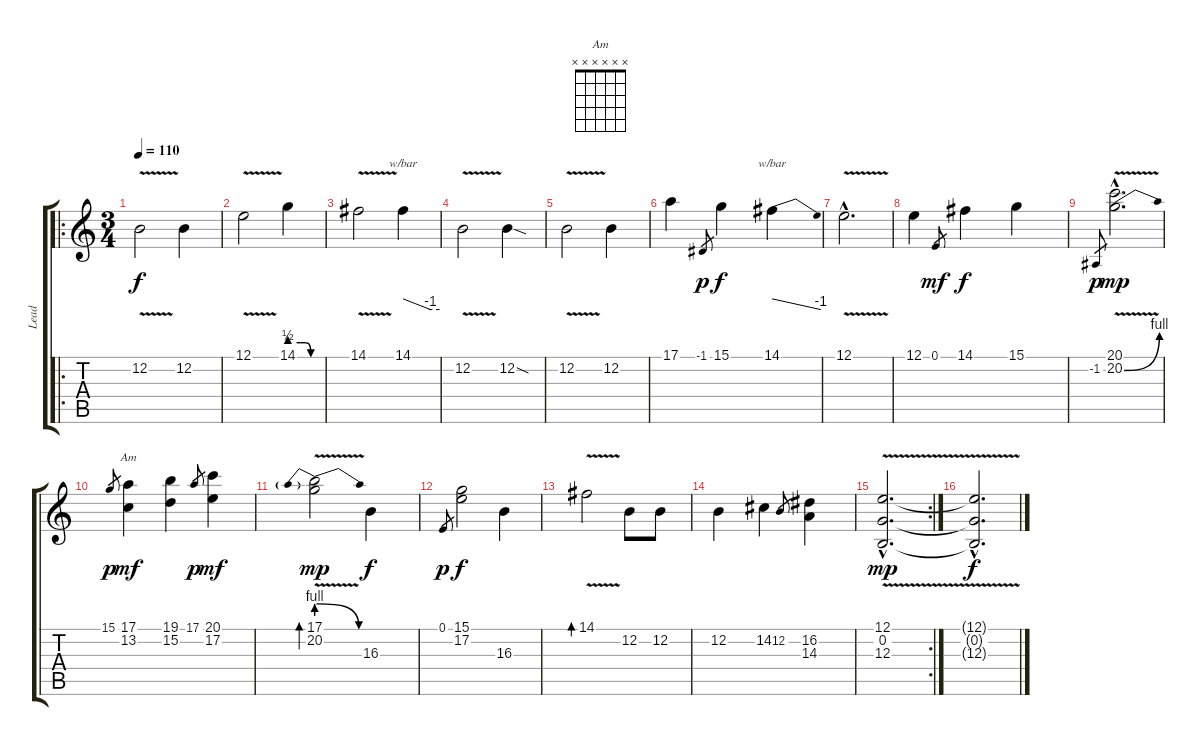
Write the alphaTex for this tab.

\track ("Lead" "Lead") {instrument fx1rain}
\staff {score tabs}
\tuning (E4 B3 G3 D3 A2 E2) {hide}
\chord ("Am" x x x x x x)
\ro
\ts (3 4)
\tempo 110
\clef g2
\ks c
12.2{v}.2{dy f instrument distortionguitar} 12.2.4 |
12.1{v}.2 14.1{be (custom 0 2 20 2 30 2 40 0 60 0)}.4 |
14.1{v}.2 14.1.4{tbe (custom default 0 0 45 -4 60 -4)} |
12.2{v}.2 12.2{sod}.4 |
12.2{v}.2 12.2.4 |
17.1.4 -1.1.8{gr dy p} 15.1.4{dy f} 14.1.4{tbe (dive default 0 0 60 -4)} |
12.1{v hac}.2{d} |
12.1.4 0.1.8{gr dy mf} 14.1.4{dy f} 15.1.4 |
-1.2.8{gr dy p} (20.1{hac} 20.2{be (bend 0 0 60 4) v hac}).2{d dy mp} |
15.1.8{gr dy p} (17.1 13.2).4{ch "Am" dy mf} (19.1 15.2).4 17.1.8{gr dy p} (20.1 17.2).4{dy mf} |
(17.1{be (prebendrelease 0 4 60 0) v} 20.2).2{bd 480 dy mp} 16.3.4{dy f} |
0.1.8{gr dy p} (15.1 17.2).2{dy f} 16.3.4 |
14.1{v}.2{bd 480} 12.2.8 12.2.8 |
12.2.4 14.2.4 12.2.8{gr} (16.2 14.3).4 |
\rc 2
(12.1{v hac} 0.2{hac} 12.3{hac}).2{d dy mp} |
(12.1{hac t} 0.2{hac t} 12.3{hac t}).2{d dy f}
